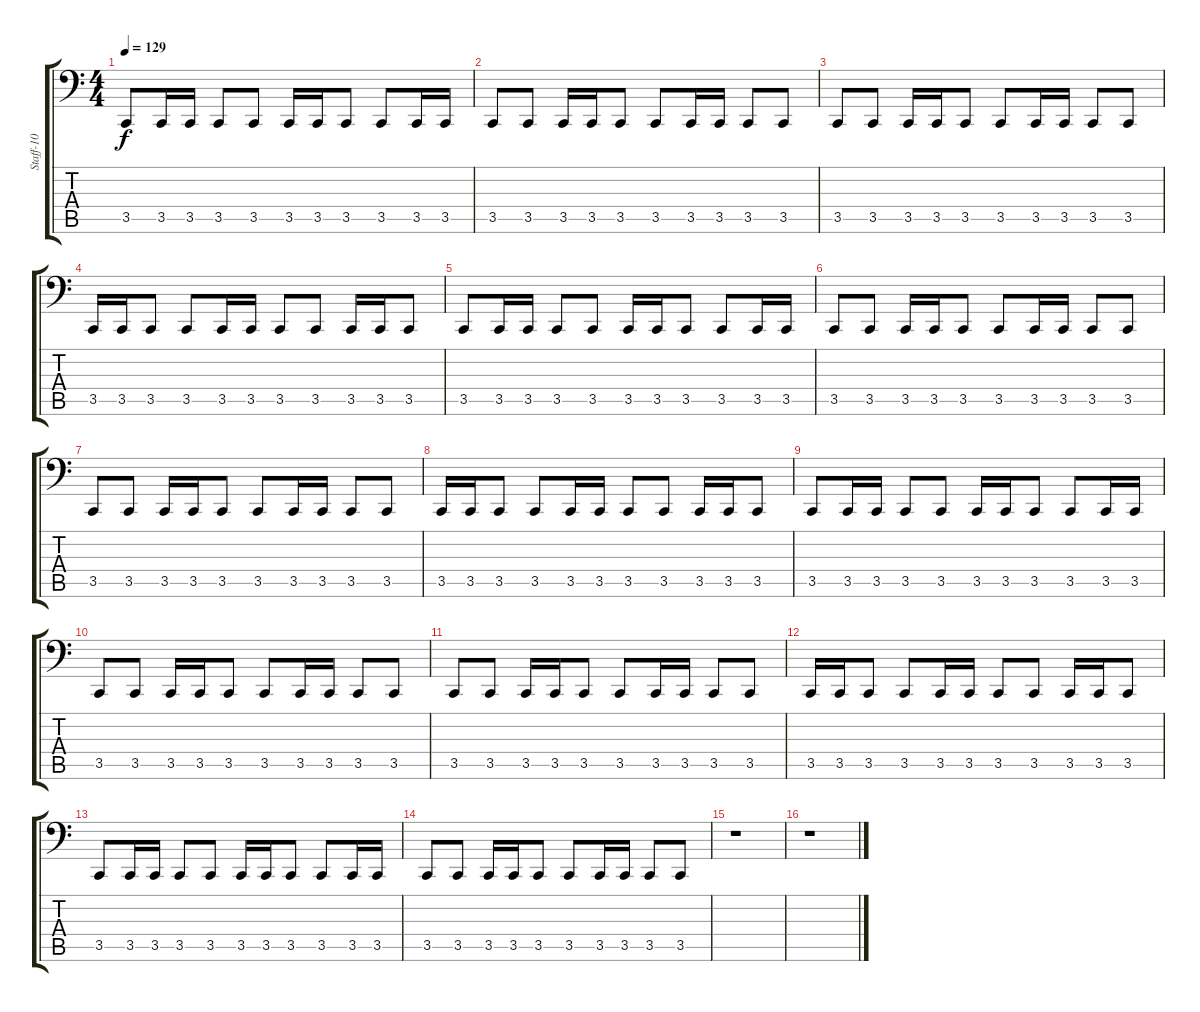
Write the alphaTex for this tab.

\track ("Staff-10" "Staff-10") {instrument pizzicatostrings}
\staff {score tabs}
\tuning (E3 B2 G2 D2 A1 E1) {hide}
\ts (4 4)
\tempo 129
\clef f4
\ks c
3.5.8{dy f} 3.5.16 3.5.16 3.5.8 3.5.8 3.5.16 3.5.16 3.5.8 3.5.8 3.5.16 3.5.16 |
3.5.8 3.5.8 3.5.16 3.5.16 3.5.8 3.5.8 3.5.16 3.5.16 3.5.8 3.5.8 |
3.5.8 3.5.8 3.5.16 3.5.16 3.5.8 3.5.8 3.5.16 3.5.16 3.5.8 3.5.8 |
3.5.16 3.5.16 3.5.8 3.5.8 3.5.16 3.5.16 3.5.8 3.5.8 3.5.16 3.5.16 3.5.8 |
3.5.8 3.5.16 3.5.16 3.5.8 3.5.8 3.5.16 3.5.16 3.5.8 3.5.8 3.5.16 3.5.16 |
3.5.8 3.5.8 3.5.16 3.5.16 3.5.8 3.5.8 3.5.16 3.5.16 3.5.8 3.5.8 |
3.5.8 3.5.8 3.5.16 3.5.16 3.5.8 3.5.8 3.5.16 3.5.16 3.5.8 3.5.8 |
3.5.16 3.5.16 3.5.8 3.5.8 3.5.16 3.5.16 3.5.8 3.5.8 3.5.16 3.5.16 3.5.8 |
3.5.8 3.5.16 3.5.16 3.5.8 3.5.8 3.5.16 3.5.16 3.5.8 3.5.8 3.5.16 3.5.16 |
3.5.8 3.5.8 3.5.16 3.5.16 3.5.8 3.5.8 3.5.16 3.5.16 3.5.8 3.5.8 |
3.5.8 3.5.8 3.5.16 3.5.16 3.5.8 3.5.8 3.5.16 3.5.16 3.5.8 3.5.8 |
3.5.16 3.5.16 3.5.8 3.5.8 3.5.16 3.5.16 3.5.8 3.5.8 3.5.16 3.5.16 3.5.8 |
3.5.8 3.5.16 3.5.16 3.5.8 3.5.8 3.5.16 3.5.16 3.5.8 3.5.8 3.5.16 3.5.16 |
3.5.8 3.5.8 3.5.16 3.5.16 3.5.8 3.5.8 3.5.16 3.5.16 3.5.8 3.5.8 |
r.1 |
r.1
